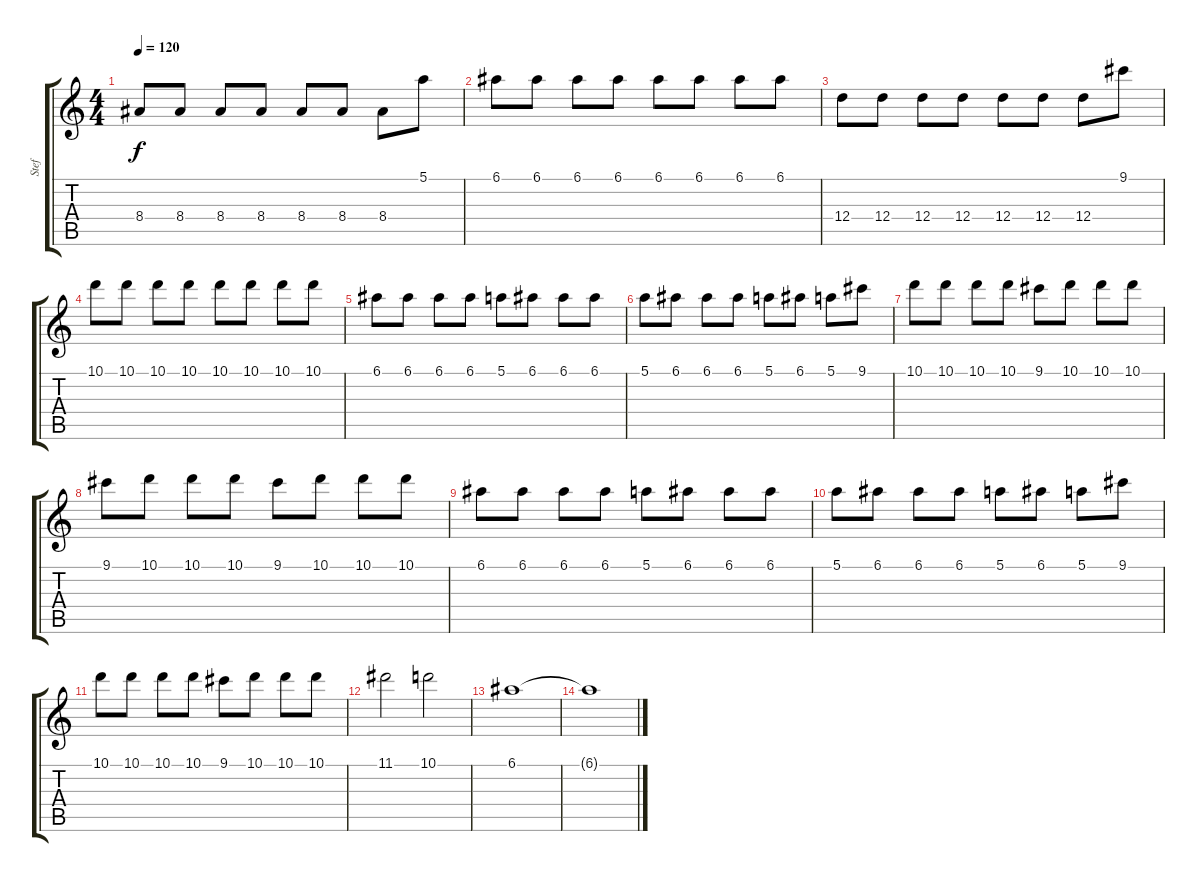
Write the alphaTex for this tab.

\track ("Stef" "Stef") {instrument distortionguitar}
\staff {score tabs}
\tuning (E4 B3 G3 D3 A2 D2) {hide}
\ts (4 4)
\tempo 120
\clef g2
\ks c
8.4.8{dy f} 8.4.8 8.4.8 8.4.8 8.4.8 8.4.8 8.4.8 5.1.8 |
6.1.8 6.1.8 6.1.8 6.1.8 6.1.8 6.1.8 6.1.8 6.1.8 |
12.4.8 12.4.8 12.4.8 12.4.8 12.4.8 12.4.8 12.4.8 9.1.8 |
10.1.8 10.1.8 10.1.8 10.1.8 10.1.8 10.1.8 10.1.8 10.1.8 |
6.1.8 6.1.8 6.1.8 6.1.8 5.1.8 6.1.8 6.1.8 6.1.8 |
5.1.8 6.1.8 6.1.8 6.1.8 5.1.8 6.1.8 5.1.8 9.1.8 |
10.1.8 10.1.8 10.1.8 10.1.8 9.1.8 10.1.8 10.1.8 10.1.8 |
9.1.8 10.1.8 10.1.8 10.1.8 9.1.8 10.1.8 10.1.8 10.1.8 |
6.1.8 6.1.8 6.1.8 6.1.8 5.1.8 6.1.8 6.1.8 6.1.8 |
5.1.8 6.1.8 6.1.8 6.1.8 5.1.8 6.1.8 5.1.8 9.1.8 |
10.1.8 10.1.8 10.1.8 10.1.8 9.1.8 10.1.8 10.1.8 10.1.8 |
11.1.2 10.1.2 |
6.1.1{volume 0} |
6.1{t}.1
